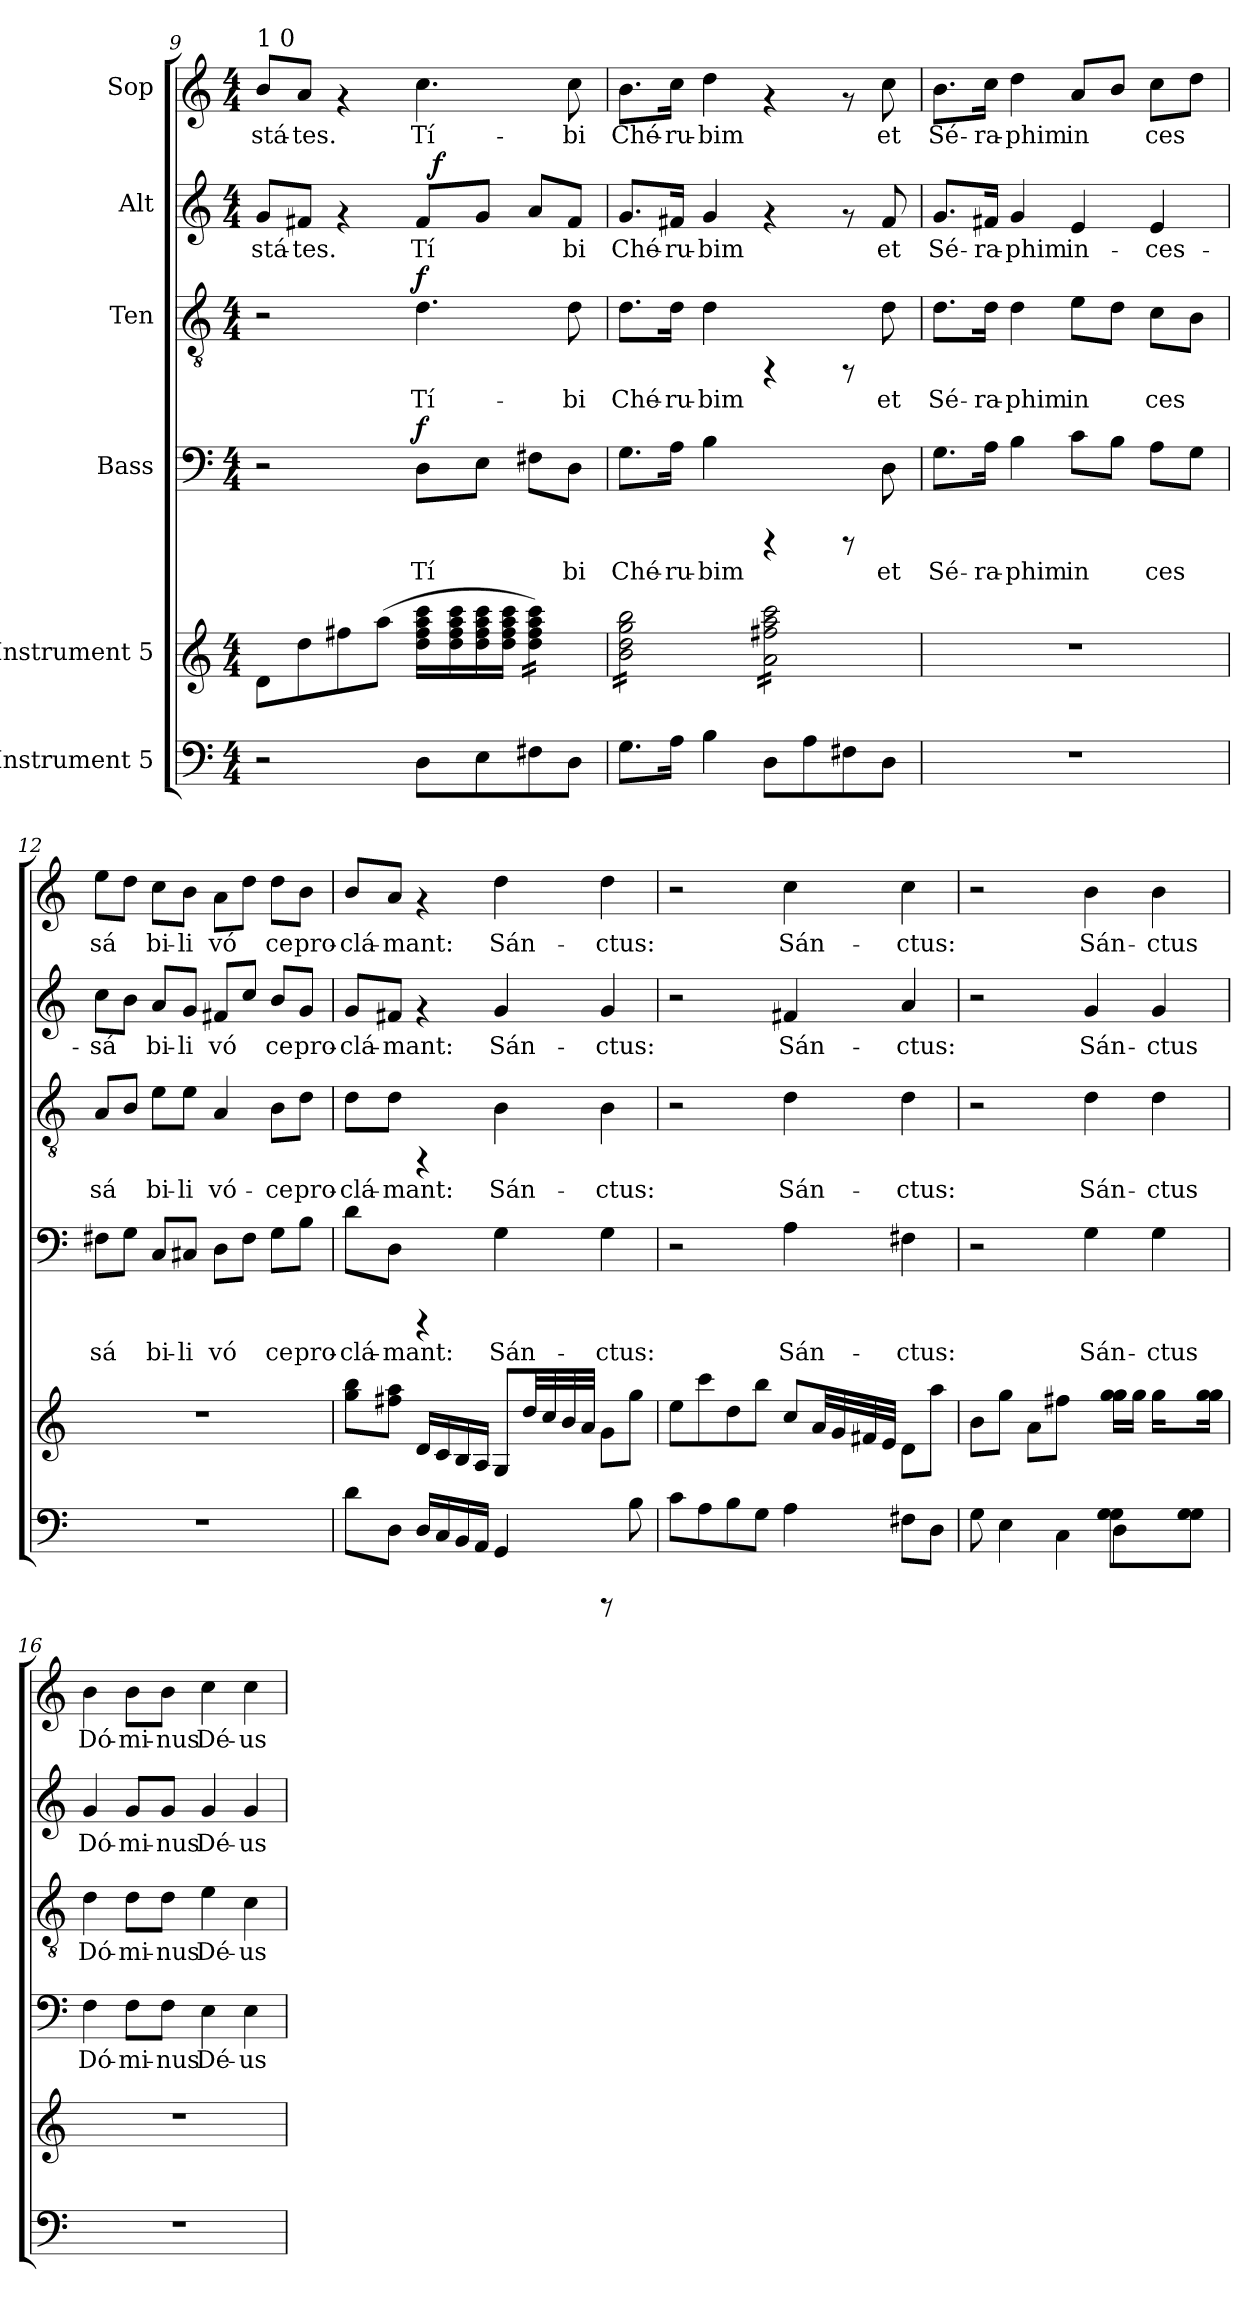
**kern	**kern	**kern	**text	**dynam	**kern	**text	**dynam	**kern	**text	**dynam	**kern	**text
*part6	*part5	*part4	*part4	*part4	*part3	*part3	*part3	*part2	*part2	*part2	*part1	*part1
*staff6	*staff5	*staff4	*staff4	*staff4	*staff3	*staff3	*staff3	*staff2	*staff2	*staff2	*staff1	*staff1
*I"Instrument 5	*I"Instrument 5	*I"Bass	*	*	*I"Ten	*	*	*I"Alt	*	*	*I"Sop	*
!!LO:PB:g=z
*clefF4	*clefG2	*clefF4	*	*	*clefGv2	*	*	*clefG2	*	*	*clefG2	*
*k[]	*k[]	*k[]	*	*	*k[]	*	*	*k[]	*	*	*k[]	*
*C:	*C:	*C:	*	*	*C:	*	*	*C:	*	*	*C:	*
*M4/4	*M4/4	*M4/4	*	*	*M4/4	*	*	*M4/4	*	*	*M4/4	*
=9	=9	=9	=9	=9	=9	=9	=9	=9	=9	=9	=9	=9
!	!	!	!	!	!	!	!	!	!	!	!LO:TX:a:t=1 0	!
!	!	!	!	!	!	!	!	!	!LO:LY:b:cj	!	!	!LO:LY:b:cj
*	*	*	*	*	*	*	*	*^	*	*	*	*
2r	8d\L	2r	.	.	2r	.	.	8g/L	2ryy	-stá-	.	8b/L	-stá-
!	!	!	!	!	!	!	!	!	!	!LO:LY:b:cj	!	!	!LO:LY:b:cj
.	8dd\	.	.	.	.	.	.	8f#X/J	.	-tes.	.	8a/J	-tes.
.	8ff#X\	.	.	.	.	.	.	4rf	.	.	.	4rf	.
.	(>8aa\J	.	.	.	.	.	.	.	.	.	.	.	.
!	!	!	!LO:LY:b:cj	!LO:DY:a	!	!LO:LY:b:cj	!LO:DY:a	!	!	!LO:LY:b:cj	!	!	!LO:LY:b:cj
8D\L	16ccc\ 16aa\ 16dd\ 16ff#\L	8D\L	Tí-	f	4.d\	Tí-	f	8f#/L	32ryy	Tí-	.	4.cc\	Tí-
!	!	!	!	!	!	!	!	!	!	!	!LO:DY:a	!	!
.	.	.	.	.	.	.	.	.	4...ryy	.	f	.	.
.	16ccc\ 16ff#\ 16dd\ 16aa\	.	.	.	.	.	.	.	.	.	.	.	.
!	!	!	!LO:LY:b:cj	!	!	!	!	!	!	!LO:LY:b:cj	!	!	!
8E\	16ccc\ 16aa\ 16dd\ 16ff#\	8E\J	--	.	.	.	.	8g/J	.	--	.	.	.
.	16ccc\ 16aa\ 16dd\ 16ff#\J	.	.	.	.	.	.	.	.	.	.	.	.
!	!	!	!LO:LY:b:cj	!	!	!	!	!	!	!LO:LY:b:cj	!	!	!
*	*tremolo	*	*	*	*	*	*	*	*	*	*	*	*
8F#X\	16ccc\ 16aa\ 16ff#\ 16dd\)LL	8F#X\L	--	.	.	.	.	8a/L	.	--	.	.	.
.	16ccc\ 16aa\ 16ff#\ 16dd\)	.	.	.	.	.	.	.	.	.	.	.	.
!	!	!	!LO:LY:b:cj	!	!	!LO:LY:b:cj	!	!	!	!LO:LY:b:cj	!	!	!LO:LY:b:cj
8D\J	16ccc\ 16aa\ 16ff#\ 16dd\)	8D\J	-bi	.	8d\	-bi	.	8f#/J	.	-bi	.	8cc\	-bi
.	16ccc\ 16aa\ 16ff#\ 16dd\)JJ	.	.	.	.	.	.	.	.	.	.	.	.
=10	=10	=10	=10	=10	=10	=10	=10	=10	=10	=10	=10	=10	=10
!	!	!	!LO:LY:b:cj	!	!	!LO:LY:b:cj	!	!	!	!LO:LY:b:cj	!	!	!LO:LY:b:cj
*	*	*	*	*	*	*	*	*v	*v	*	*	*	*
8.G\L	16gg\ 16dd\ 16b\ 16bb\LL	8.G\L	Ché-	.	8.d\L	Ché-	.	8.g/L	Ché-	.	8.b\L	Ché-
.	16gg\ 16dd\ 16b\ 16bb\	.	.	.	.	.	.	.	.	.	.	.
.	16gg\ 16dd\ 16b\ 16bb\	.	.	.	.	.	.	.	.	.	.	.
!	!	!	!LO:LY:b:cj	!	!	!LO:LY:b:cj	!	!	!LO:LY:b:cj	!	!	!LO:LY:b:cj
16A\J	16gg\ 16dd\ 16b\ 16bb\	16A\J	-ru-	.	16d\J	-ru-	.	16f#X/J	-ru-	.	16cc\J	-ru-
!	!	!	!LO:LY:b:cj	!	!	!LO:LY:b:cj	!	!	!LO:LY:b:cj	!	!	!LO:LY:b:cj
4B\	16gg\ 16dd\ 16b\ 16bb\	4B\	-bim	.	4d\	-bim	.	4g/	-bim	.	4dd\	-bim
.	16gg\ 16dd\ 16b\ 16bb\	.	.	.	.	.	.	.	.	.	.	.
.	16gg\ 16dd\ 16b\ 16bb\	.	.	.	.	.	.	.	.	.	.	.
.	16gg\ 16dd\ 16b\ 16bb\JJ	.	.	.	.	.	.	.	.	.	.	.
8D\L	16ccc\ 16aa\ 16ff#X\ 16a\LL	4rCCC	.	.	4rFF	.	.	4rf	.	.	4rf	.
.	16ccc\ 16aa\ 16ff#X\ 16a\	.	.	.	.	.	.	.	.	.	.	.
8A\	16ccc\ 16aa\ 16ff#X\ 16a\	.	.	.	.	.	.	.	.	.	.	.
.	16ccc\ 16aa\ 16ff#X\ 16a\	.	.	.	.	.	.	.	.	.	.	.
8F#X\	16ccc\ 16aa\ 16ff#X\ 16a\	8rCCC	.	.	8rFF	.	.	8rf	.	.	8rf	.
.	16ccc\ 16aa\ 16ff#X\ 16a\	.	.	.	.	.	.	.	.	.	.	.
!	!	!	!LO:LY:b:cj	!	!	!LO:LY:b:cj	!	!	!LO:LY:b:cj	!	!	!LO:LY:b:cj
8D\J	16ccc\ 16aa\ 16ff#X\ 16a\	8D\	et	.	8d\	et	.	8f#/	et	.	8cc\	et
.	16ccc\ 16aa\ 16ff#X\ 16a\JJ	.	.	.	.	.	.	.	.	.	.	.
*	*Xtremolo	*	*	*	*	*	*	*	*	*	*	*
=11	=11	=11	=11	=11	=11	=11	=11	=11	=11	=11	=11	=11
!	!	!	!LO:LY:b:cj	!	!	!LO:LY:b:cj	!	!	!LO:LY:b:cj	!	!	!LO:LY:b:cj
1r	1r	8.G\L	Sé-	.	8.d\L	Sé-	.	8.g/L	Sé-	.	8.b\L	Sé-
!	!	!	!LO:LY:b:cj	!	!	!LO:LY:b:cj	!	!	!LO:LY:b:cj	!	!	!LO:LY:b:cj
.	.	16A\J	-ra-	.	16d\J	-ra-	.	16f#X/J	-ra-	.	16cc\J	-ra-
!	!	!	!LO:LY:b:cj	!	!	!LO:LY:b:cj	!	!	!LO:LY:b:cj	!	!	!LO:LY:b:cj
.	.	4B\	-phim	.	4d\	-phim	.	4g/	-phim	.	4dd\	-phim
!	!	!	!LO:LY:b:cj	!	!	!LO:LY:b:cj	!	!	!LO:LY:b:cj	!	!	!LO:LY:b:cj
.	.	8c\L	in	.	8e\L	in	.	4e/	in-	.	8a/L	in-
!	!	!	!LO:LY:b:cj	!	!	!LO:LY:b:cj	!	!	!	!	!	!LO:LY:b:cj
.	.	8B\J	.	.	8d\J	.	.	.	.	.	8b/J	--
!	!	!	!LO:LY:b:cj	!	!	!LO:LY:b:cj	!	!	!LO:LY:b:cj	!	!	!LO:LY:b:cj
.	.	8A\L	ces-	.	8c\L	ces-	.	4e/	-ces-	.	8cc\L	-ces-
!	!	!	!LO:LY:b:cj	!	!	!LO:LY:b:cj	!	!	!	!	!	!LO:LY:b:cj
.	.	8G\J	--	.	8B\J	--	.	.	.	.	8dd\J	--
=12	=12	=12	=12	=12	=12	=12	=12	=12	=12	=12	=12	=12
!	!	!	!LO:LY:b:cj	!	!	!LO:LY:b:cj	!	!	!LO:LY:b:cj	!	!	!LO:LY:b:cj
1r	1r	8F#X\L	-sá-	.	8A/L	-sá-	.	8cc\L	-sá-	.	8ee\L	-sá-
!	!	!	!LO:LY:b:cj	!	!	!LO:LY:b:cj	!	!	!LO:LY:b:cj	!	!	!LO:LY:b:cj
.	.	8G\J	--	.	8B/J	--	.	8b\J	--	.	8dd\J	--
!	!	!	!LO:LY:b:cj	!	!	!LO:LY:b:cj	!	!	!LO:LY:b:cj	!	!	!LO:LY:b:cj
.	.	8C/L	-bi-	.	8e\L	-bi-	.	8a/L	-bi-	.	8cc\L	-bi-
!	!	!	!LO:LY:b:cj	!	!	!LO:LY:b:cj	!	!	!LO:LY:b:cj	!	!	!LO:LY:b:cj
.	.	8C#X/J	-li	.	8e\J	-li	.	8g/J	-li	.	8b\J	-li
!	!	!	!LO:LY:b:cj	!	!	!LO:LY:b:cj	!	!	!LO:LY:b:cj	!	!	!LO:LY:b:cj
.	.	8D\L	vó-	.	4A/	vó-	.	8f#X/L	vó-	.	8a\L	vó-
!	!	!	!LO:LY:b:cj	!	!	!	!	!	!LO:LY:b:cj	!	!	!LO:LY:b:cj
.	.	8F#\J	--	.	.	.	.	8cc/J	--	.	8dd\J	--
!	!	!	!LO:LY:b:cj	!	!	!LO:LY:b:cj	!	!	!LO:LY:b:cj	!	!	!LO:LY:b:cj
.	.	8G\L	-ce	.	8B\L	-ce	.	8b/L	-ce	.	8dd\L	-ce
!	!	!	!LO:LY:b:cj	!	!	!LO:LY:b:cj	!	!	!LO:LY:b:cj	!	!	!LO:LY:b:cj
.	.	8B\J	pro-	.	8d\J	pro-	.	8g/J	pro-	.	8b\J	pro-
!!LO:PB:g=z
=13	=13	=13	=13	=13	=13	=13	=13	=13	=13	=13	=13	=13
!	!	!	!LO:LY:b:cj	!	!	!LO:LY:b:cj	!	!	!LO:LY:b:cj	!	!	!LO:LY:b:cj
8d\L	8gg\ 8bb\L	8d\L	-clá-	.	8d\L	-clá-	.	8g/L	-clá-	.	8b/L	-clá-
!	!	!	!LO:LY:b:cj	!	!	!LO:LY:b:cj	!	!	!LO:LY:b:cj	!	!	!LO:LY:b:cj
8D\J	8aa\ 8ff#X\J	8D\J	-mant:	.	8d\J	-mant:	.	8f#X/J	-mant:	.	8a/J	-mant:
16D/L	16d/L	4rCCC	.	.	4rFF	.	.	4rf	.	.	4rf	.
16C/	16c/	.	.	.	.	.	.	.	.	.	.	.
16BB/	16B/	.	.	.	.	.	.	.	.	.	.	.
16AA/J	16A/J	.	.	.	.	.	.	.	.	.	.	.
!	!	!	!LO:LY:b:cj	!	!	!LO:LY:b:cj	!	!	!LO:LY:b:cj	!	!	!LO:LY:b:cj
4GG/	8G/L	4G\	Sán-	.	4B\	Sán-	.	4g/	Sán-	.	4dd\	Sán-
.	32dd/	.	.	.	.	.	.	.	.	.	.	.
.	32cc/	.	.	.	.	.	.	.	.	.	.	.
.	32b/	.	.	.	.	.	.	.	.	.	.	.
.	32a/J	.	.	.	.	.	.	.	.	.	.	.
!	!	!	!LO:LY:b:cj	!	!	!LO:LY:b:cj	!	!	!LO:LY:b:cj	!	!	!LO:LY:b:cj
8rCCC	8g\L	4G\	-ctus:	.	4B\	-ctus:	.	4g/	-ctus:	.	4dd\	-ctus:
8B\	8gg\J	.	.	.	.	.	.	.	.	.	.	.
=14	=14	=14	=14	=14	=14	=14	=14	=14	=14	=14	=14	=14
8c\L	8ee\L	2r	.	.	2r	.	.	2r	.	.	2r	.
8A\	8ccc\	.	.	.	.	.	.	.	.	.	.	.
8B\	8dd\	.	.	.	.	.	.	.	.	.	.	.
8G\J	8bb\J	.	.	.	.	.	.	.	.	.	.	.
!	!	!	!LO:LY:b:cj	!	!	!LO:LY:b:cj	!	!	!LO:LY:b:cj	!	!	!LO:LY:b:cj
4A\	8cc/L	4A\	Sán-	.	4d\	Sán-	.	4f#X/	Sán-	.	4cc\	Sán-
.	32a/	.	.	.	.	.	.	.	.	.	.	.
.	32g/	.	.	.	.	.	.	.	.	.	.	.
.	32f#X/	.	.	.	.	.	.	.	.	.	.	.
.	32e/J	.	.	.	.	.	.	.	.	.	.	.
!	!	!	!LO:LY:b:cj	!	!	!LO:LY:b:cj	!	!	!LO:LY:b:cj	!	!	!LO:LY:b:cj
8F#X\L	8d\L	4F#X\	-ctus:	.	4d\	-ctus:	.	4a/	-ctus:	.	4cc\	-ctus:
8D\J	8aa\J	.	.	.	.	.	.	.	.	.	.	.
=15	=15	=15	=15	=15	=15	=15	=15	=15	=15	=15	=15	=15
*^	*	*	*	*	*	*	*	*	*	*	*	*
*	*^	*	*	*	*	*	*	*	*	*	*	*	*
8G\	8ryy	8ryy	8b\L	2r	.	.	2r	.	.	2r	.	.	2r	.
*	*v	*v	*	*	*	*	*	*	*	*	*	*	*	*
2..ryy	4E\	8gg\J	.	.	.	.	.	.	.	.	.	.	.
.	.	8a\L	.	.	.	.	.	.	.	.	.	.	.
.	4C\	8ff#X\J	.	.	.	.	.	.	.	.	.	.	.
!	!	!	!	!LO:LY:b:cj	!	!	!LO:LY:b:cj	!	!	!LO:LY:b:cj	!	!	!LO:LY:b:cj
.	.	8ryy	4G\	Sán-	.	4d\	Sán-	.	4g/	Sán-	.	4b\	Sán-
*	*^	*	*	*	*	*	*	*	*	*	*	*	*
.	4D\	8G\ 8G\L	16gg\ 16gg\ 16gg\L	.	.	.	.	.	.	.	.	.	.	.
.	.	.	16gg\J	.	.	.	.	.	.	.	.	.	.	.
!	!	!	!	!	!LO:LY:b:cj	!	!	!LO:LY:b:cj	!	!	!LO:LY:b:cj	!	!	!LO:LY:b:cj
.	.	8ryy	16gg\L	4G\	-ctus	.	4d\	-ctus	.	4g/	-ctus	.	4b\	-ctus
.	.	.	8ryy	.	.	.	.	.	.	.	.	.	.	.
.	8ryy	8G\ 8G\J	.	.	.	.	.	.	.	.	.	.	.	.
.	.	.	16gg\ 16gg\ 16gg\J	.	.	.	.	.	.	.	.	.	.	.
*v	*v	*v	*	*	*	*	*	*	*	*	*	*	*	*
=16	=16	=16	=16	=16	=16	=16	=16	=16	=16	=16	=16	=16
!	!	!	!LO:LY:b:cj	!	!	!LO:LY:b:cj	!	!	!LO:LY:b:cj	!	!	!LO:LY:b:cj
1r	1r	4F\	Dó-	.	4d\	Dó-	.	4g/	Dó-	.	4b\	Dó-
!	!	!	!LO:LY:b:cj	!	!	!LO:LY:b:cj	!	!	!LO:LY:b:cj	!	!	!LO:LY:b:cj
.	.	8F\L	-mi-	.	8d\L	-mi-	.	8g/L	-mi-	.	8b\L	-mi-
!	!	!	!LO:LY:b:cj	!	!	!LO:LY:b:cj	!	!	!LO:LY:b:cj	!	!	!LO:LY:b:cj
.	.	8F\J	-nus	.	8d\J	-nus	.	8g/J	-nus	.	8b\J	-nus
!	!	!	!LO:LY:b:cj	!	!	!LO:LY:b:cj	!	!	!LO:LY:b:cj	!	!	!LO:LY:b:cj
.	.	4E\	Dé-	.	4e\	Dé-	.	4g/	Dé-	.	4cc\	Dé-
!	!	!	!LO:LY:b:cj	!	!	!LO:LY:b:cj	!	!	!LO:LY:b:cj	!	!	!LO:LY:b:cj
.	.	4E\	-us	.	4c\	-us	.	4g/	-us	.	4cc\	-us
=	=	=	=	=	=	=	=	=	=	=	=	=
*-	*-	*-	*-	*-	*-	*-	*-	*-	*-	*-	*-	*-
